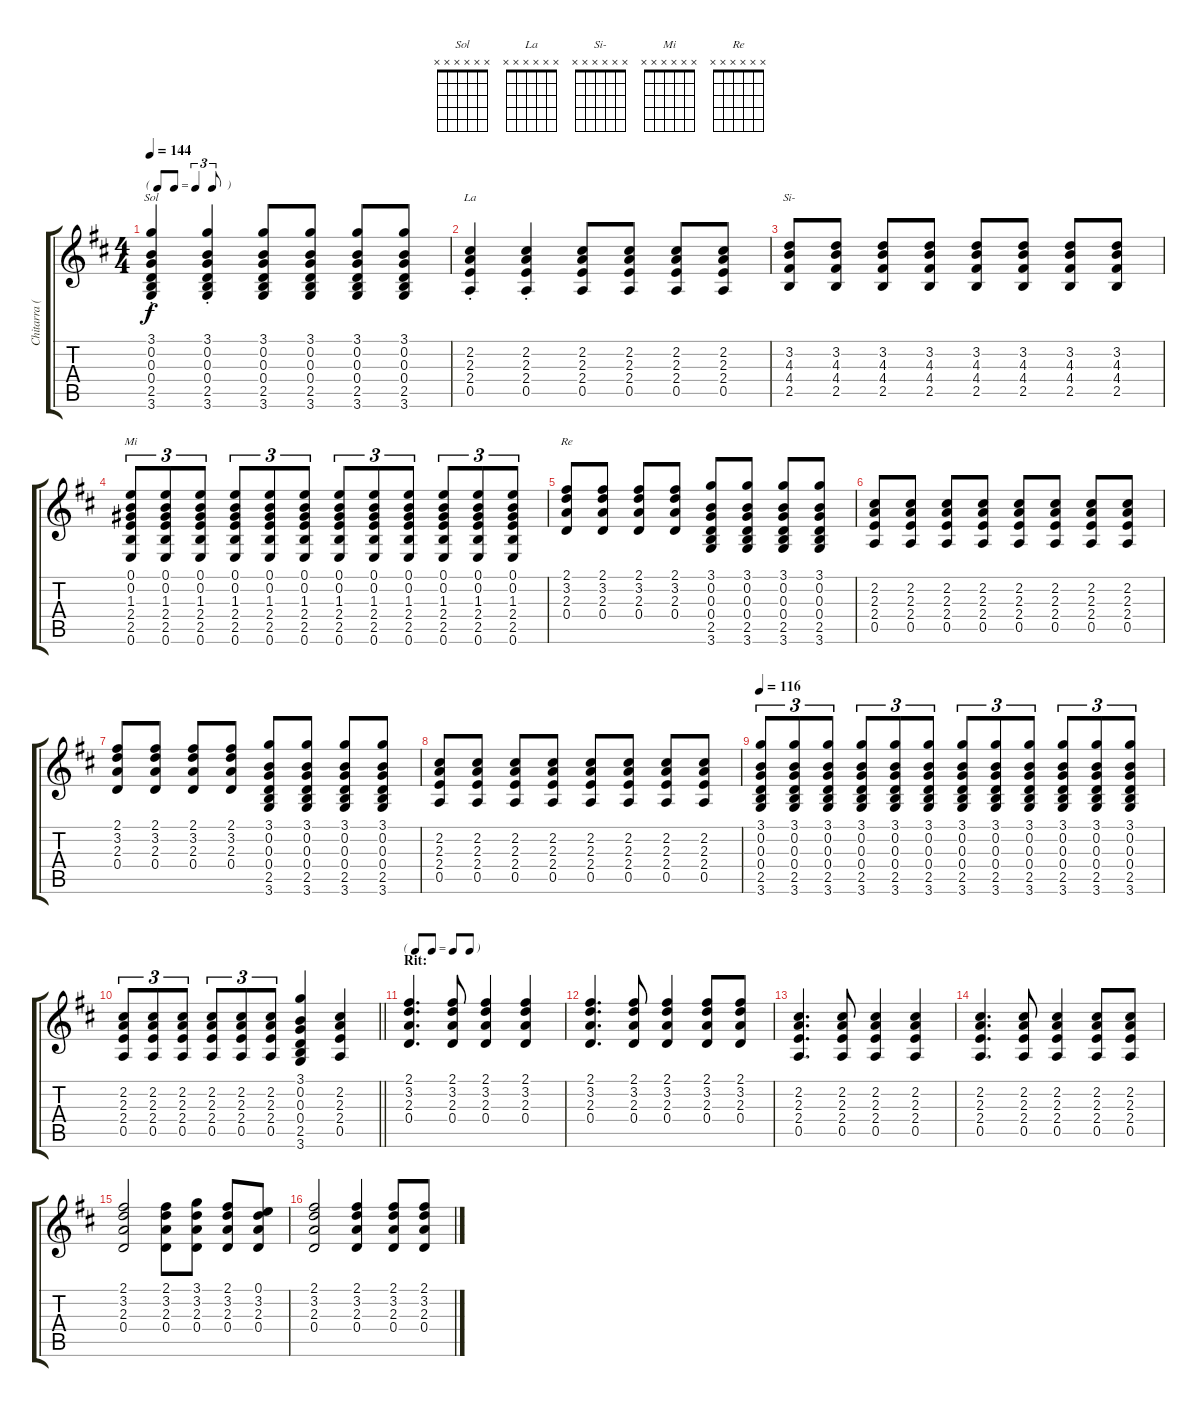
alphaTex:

\track ("Chitarra (acustica)" "Chitarra (") {instrument acousticguitarsteel}
\staff {score tabs}
\tuning (E4 B3 G3 D3 A2 E2) {hide}
\chord ("Sol" x x x x x x)
\chord ("La" x x x x x x)
\chord ("Si-" x x x x x x)
\chord ("Mi" x x x x x x)
\chord ("Re" x x x x x x)
\ts (4 4)
\tf triplet8th
\tempo 144
\clef g2
\ks d
(3.1{st} 0.2{st} 0.3{st} 0.4{st} 2.5{st} 3.6{st}).4{ch "Sol" dy f} (3.1{st} 0.2{st} 0.3{st} 0.4{st} 2.5{st} 3.6{st}).4 (3.1 0.2 0.3 0.4 2.5 3.6).8 (3.1 0.2 0.3 0.4 2.5 3.6).8 (3.1 0.2 0.3 0.4 2.5 3.6).8 (3.1 0.2 0.3 0.4 2.5 3.6).8 |
(2.2{st} 2.3{st} 2.4{st} 0.5{st}).4{ch "La"} (2.2{st} 2.3{st} 2.4{st} 0.5{st}).4 (2.2 2.3 2.4 0.5).8 (2.2 2.3 2.4 0.5).8 (2.2 2.3 2.4 0.5).8 (2.2 2.3 2.4 0.5).8 |
(3.2 4.3 4.4 2.5).8{ch "Si-"} (3.2 4.3 4.4 2.5).8 (3.2 4.3 4.4 2.5).8 (3.2 4.3 4.4 2.5).8 (3.2 4.3 4.4 2.5).8 (3.2 4.3 4.4 2.5).8 (3.2 4.3 4.4 2.5).8 (3.2 4.3 4.4 2.5).8 |
(0.1 0.2 1.3 2.4 2.5 0.6).8{tu (3 2) ch "Mi"} (0.1 0.2 1.3 2.4 2.5 0.6).8{tu (3 2)} (0.1 0.2 1.3 2.4 2.5 0.6).8{tu (3 2)} (0.1 0.2 1.3 2.4 2.5 0.6).8{tu (3 2)} (0.1 0.2 1.3 2.4 2.5 0.6).8{tu (3 2)} (0.1 0.2 1.3 2.4 2.5 0.6).8{tu (3 2)} (0.1 0.2 1.3 2.4 2.5 0.6).8{tu (3 2)} (0.1 0.2 1.3 2.4 2.5 0.6).8{tu (3 2)} (0.1 0.2 1.3 2.4 2.5 0.6).8{tu (3 2)} (0.1 0.2 1.3 2.4 2.5 0.6).8{tu (3 2)} (0.1 0.2 1.3 2.4 2.5 0.6).8{tu (3 2)} (0.1 0.2 1.3 2.4 2.5 0.6).8{tu (3 2)} |
(2.1 3.2 2.3 0.4).8{ch "Re"} (2.1 3.2 2.3 0.4).8 (2.1 3.2 2.3 0.4).8 (2.1 3.2 2.3 0.4).8 (3.1 0.2 0.3 0.4 2.5 3.6).8 (3.1 0.2 0.3 0.4 2.5 3.6).8 (3.1 0.2 0.3 0.4 2.5 3.6).8 (3.1 0.2 0.3 0.4 2.5 3.6).8 |
(2.2 2.3 2.4 0.5).8 (2.2 2.3 2.4 0.5).8 (2.2 2.3 2.4 0.5).8 (2.2 2.3 2.4 0.5).8 (2.2 2.3 2.4 0.5).8 (2.2 2.3 2.4 0.5).8 (2.2 2.3 2.4 0.5).8 (2.2 2.3 2.4 0.5).8 |
(2.1 3.2 2.3 0.4).8 (2.1 3.2 2.3 0.4).8 (2.1 3.2 2.3 0.4).8 (2.1 3.2 2.3 0.4).8 (3.1 0.2 0.3 0.4 2.5 3.6).8 (3.1 0.2 0.3 0.4 2.5 3.6).8 (3.1 0.2 0.3 0.4 2.5 3.6).8 (3.1 0.2 0.3 0.4 2.5 3.6).8 |
(2.2 2.3 2.4 0.5).8 (2.2 2.3 2.4 0.5).8 (2.2 2.3 2.4 0.5).8 (2.2 2.3 2.4 0.5).8 (2.2 2.3 2.4 0.5).8 (2.2 2.3 2.4 0.5).8 (2.2 2.3 2.4 0.5).8 (2.2 2.3 2.4 0.5).8 |
\tempo 116
(3.1 0.2 0.3 0.4 2.5 3.6).8{tu (3 2)} (3.1 0.2 0.3 0.4 2.5 3.6).8{tu (3 2)} (3.1 0.2 0.3 0.4 2.5 3.6).8{tu (3 2)} (3.1 0.2 0.3 0.4 2.5 3.6).8{tu (3 2)} (3.1 0.2 0.3 0.4 2.5 3.6).8{tu (3 2)} (3.1 0.2 0.3 0.4 2.5 3.6).8{tu (3 2)} (3.1 0.2 0.3 0.4 2.5 3.6).8{tu (3 2)} (3.1 0.2 0.3 0.4 2.5 3.6).8{tu (3 2)} (3.1 0.2 0.3 0.4 2.5 3.6).8{tu (3 2)} (3.1 0.2 0.3 0.4 2.5 3.6).8{tu (3 2)} (3.1 0.2 0.3 0.4 2.5 3.6).8{tu (3 2)} (3.1 0.2 0.3 0.4 2.5 3.6).8{tu (3 2)} |
\barLineRight lightlight
(2.2 2.3 2.4 0.5).8{tu (3 2)} (2.2 2.3 2.4 0.5).8{tu (3 2)} (2.2 2.3 2.4 0.5).8{tu (3 2)} (2.2 2.3 2.4 0.5).8{tu (3 2)} (2.2 2.3 2.4 0.5).8{tu (3 2)} (2.2 2.3 2.4 0.5).8{tu (3 2)} (3.1 0.2 0.3 0.4 2.5 3.6).4 (2.2 2.3 2.4 0.5).4 |
\tf none
\section ("" "Rit:")
(2.1 3.2 2.3 0.4).4{d} (2.1 3.2 2.3 0.4).8 (2.1 3.2 2.3 0.4).4 (2.1 3.2 2.3 0.4).4 |
(2.1 3.2 2.3 0.4).4{d} (2.1 3.2 2.3 0.4).8 (2.1 3.2 2.3 0.4).4 (2.1 3.2 2.3 0.4).8 (2.1 3.2 2.3 0.4).8 |
(2.2 2.3 2.4 0.5).4{d} (2.2 2.3 2.4 0.5).8 (2.2 2.3 2.4 0.5).4 (2.2 2.3 2.4 0.5).4 |
(2.2 2.3 2.4 0.5).4{d} (2.2 2.3 2.4 0.5).8 (2.2 2.3 2.4 0.5).4 (2.2 2.3 2.4 0.5).8 (2.2 2.3 2.4 0.5).8 |
(2.1 3.2 2.3 0.4).2 (2.1 3.2 2.3 0.4).8 (3.1 3.2 2.3 0.4).8 (2.1 3.2 2.3 0.4).8 (0.1 3.2 2.3 0.4).8 |
(2.1 3.2 2.3 0.4).2 (2.1 3.2 2.3 0.4).4 (2.1 3.2 2.3 0.4).8 (2.1 3.2 2.3 0.4).8
